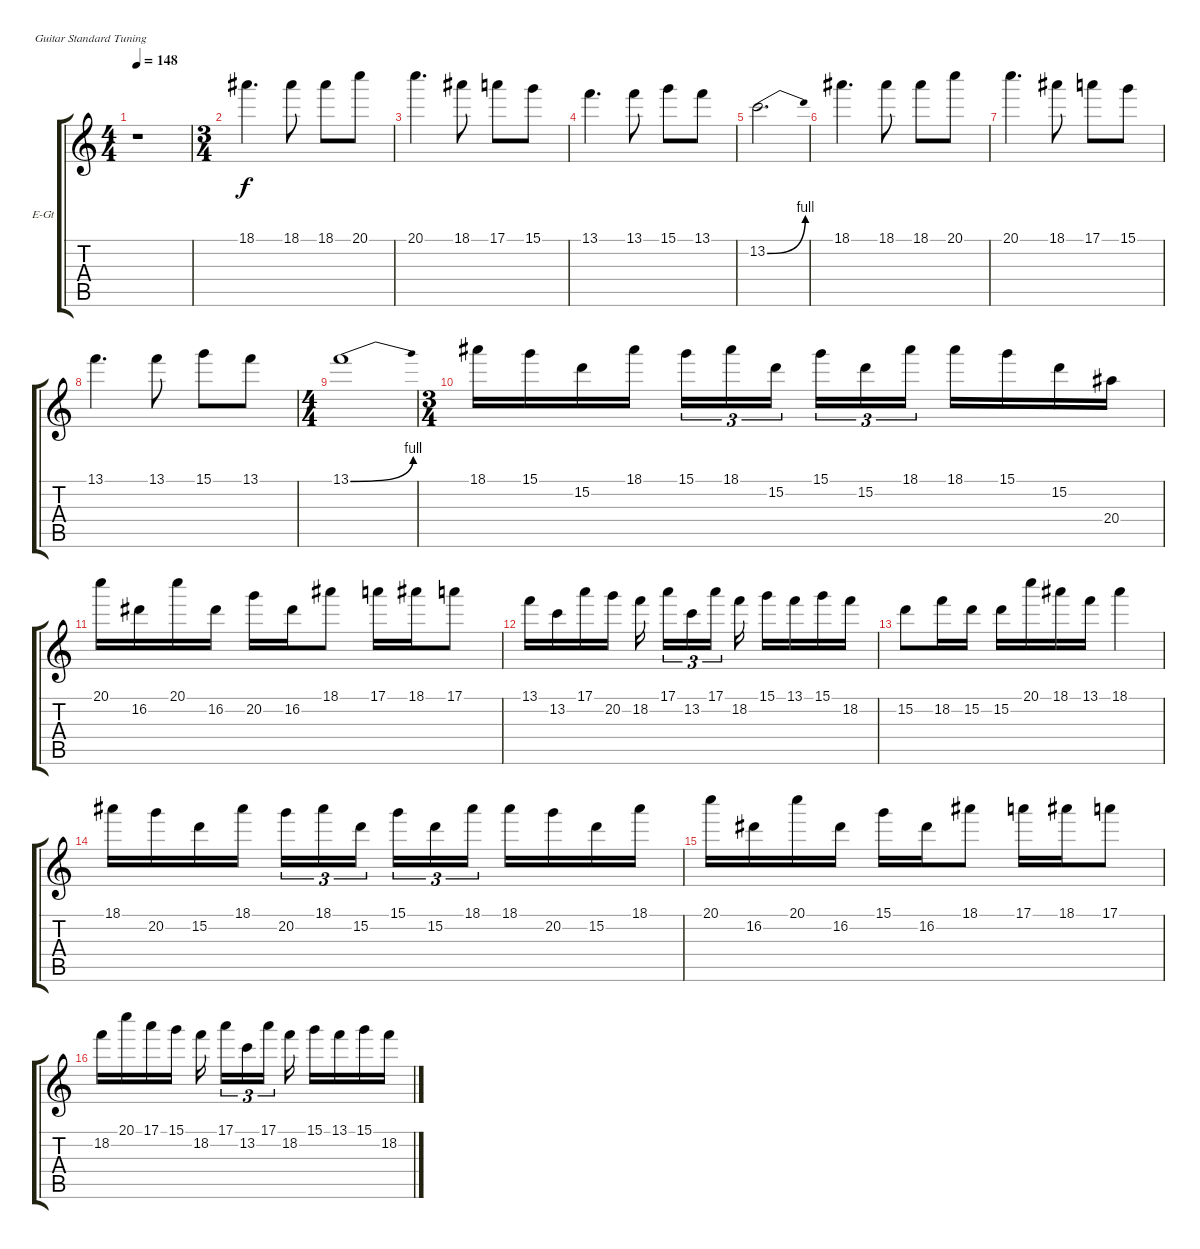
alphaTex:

\bracketExtendMode groupsimilarinstruments
\firstSystemTrackNameOrientation horizontal
\otherSystemsTrackNameOrientation horizontal
\track ("Lead Guitar" "E-Gt") {instrument distortionguitar}
\staff {score tabs}
\tuning (E4 B3 G3 D3 A2 E2)
\ts (4 4)
\tempo 148
\clef g2
\ks c
r.1{dy f} |
\ts (3 4)
\beaming (8 2 2 2)
18.1.4{d} 18.1.8 18.1.8 20.1.8 |
20.1.4{d} 18.1.8 17.1.8 15.1.8 |
13.1.4{d} 13.1.8 15.1.8 13.1.8 |
13.2{be (bend 0 0 60 4)}.2{d} |
18.1.4{d} 18.1.8 18.1.8 20.1.8 |
20.1.4{d} 18.1.8 17.1.8 15.1.8 |
13.1.4{d} 13.1.8 15.1.8 13.1.8 |
\ts (4 4)
\beaming (8 2 2 2 2)
13.1{be (bend 0 0 60 4)}.1 |
\ts (3 4)
\beaming (8 2 2 2)
18.1.16 15.1.16 15.2.16 18.1.16 15.1.16{tu (3 2)} 18.1.16{tu (3 2)} 15.2.16{tu (3 2)} 15.1.16{tu (3 2)} 15.2.16{tu (3 2)} 18.1.16{tu (3 2)} 18.1.16 15.1.16 15.2.16 20.4.16 |
20.1.16 16.2.16 20.1.16 16.2.16 20.2.16 16.2.16 18.1.8 17.1.16 18.1.16 17.1.8 |
13.1.16 13.2.16 17.1.16 20.2.16 18.2.16 17.1.16{tu (3 2)} 13.2.16{tu (3 2)} 17.1.16{tu (3 2)} 18.2.16 15.1.16 13.1.16 15.1.16 18.2.16 |
15.2.8 18.2.16 15.2.16 15.2.16 20.1.16 18.1.16 13.1.16 18.1.4 |
18.1.16 20.2.16 15.2.16 18.1.16 20.2.16{tu (3 2)} 18.1.16{tu (3 2)} 15.2.16{tu (3 2)} 15.1.16{tu (3 2)} 15.2.16{tu (3 2)} 18.1.16{tu (3 2)} 18.1.16 20.2.16 15.2.16 18.1.16 |
20.1.16 16.2.16 20.1.16 16.2.16 15.1.16 16.2.16 18.1.8 17.1.16 18.1.16 17.1.8 |
18.2.16 20.1.16 17.1.16 15.1.16 18.2.16 17.1.16{tu (3 2)} 13.2.16{tu (3 2)} 17.1.16{tu (3 2)} 18.2.16 15.1.16 13.1.16 15.1.16 18.2.16
